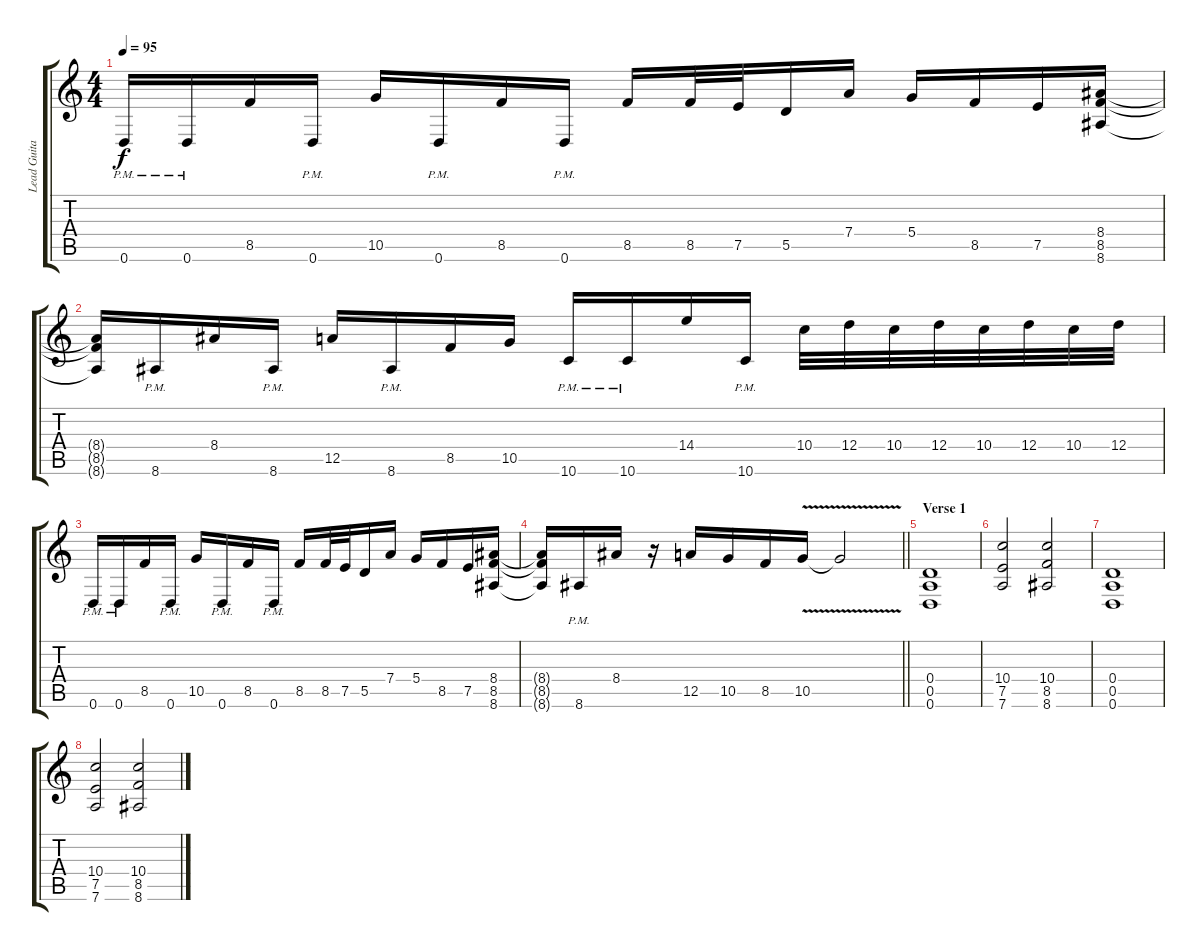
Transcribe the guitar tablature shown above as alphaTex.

\track ("Lead Guitar I" "Lead Guita") {instrument distortionguitar}
\staff {score tabs}
\tuning (E4 B3 G3 D3 A2 D2) {hide}
\ts (4 4)
\tempo 95
\clef g2
\ks c
0.6{pm}.16{dy f} 0.6{pm}.16 8.5.16 0.6{pm}.16 10.5.16 0.6{pm}.16 8.5.16 0.6{pm}.16 8.5.16 8.5.32 7.5.32 5.5.16 7.4.16 5.4.16 8.5.16 7.5.16 (8.4 8.5 8.6).16 |
(8.4{t} 8.5{t} 8.6{t}).16 8.6{pm}.16 8.4.16 8.6{pm}.16 12.5.16 8.6{pm}.16 8.5.16 10.5.16 10.6{pm}.16 10.6{pm}.16 14.4.16 10.6{pm}.16 10.4.32 12.4.32 10.4.32 12.4.32 10.4.32 12.4.32 10.4.32 12.4.32 |
0.6{pm}.16 0.6{pm}.16 8.5.16 0.6{pm}.16 10.5.16 0.6{pm}.16 8.5.16 0.6{pm}.16 8.5.16 8.5.32 7.5.32 5.5.16 7.4.16 5.4.16 8.5.16 7.5.16 (8.4 8.5 8.6).16 |
\barLineRight lightlight
(8.4{t} 8.5{t} 8.6{t}).16 8.6{pm}.16 8.4.16 r.16 12.5.16 10.5.16 8.5.16 10.5{v}.16 10.5{t}.2 |
\section ("" "Verse 1")
(0.4 0.5 0.6).1 |
(10.4 7.5 7.6).2 (10.4 8.5 8.6).2 |
(0.4 0.5 0.6).1 |
(10.4 7.5 7.6).2 (10.4 8.5 8.6).2
